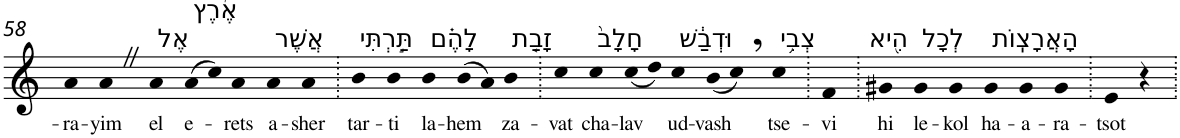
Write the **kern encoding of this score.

**kern	**text
*part1	*part1
*staff1	*staff1
*I"Piano	*
*I'Pno	*
!!LO:PB:g=z
*clefG2	*
*k[]	*
=58	=58
!	!LO:LY:b
4a	-ra-
!	!LO:LY:b
4aZ	-yim
!LO:TX:a:t=אֶל	!
!	!LO:LY:b
4a	el
!LO:TX:a:t=אֶ֜רֶץ	!
!	!LO:LY:b
(>8a	e-
8cc)	.
!	!LO:LY:b
4a	-rets
!LO:TX:a:t=אֲשֶׁר	!
!	!LO:LY:b
4a	a-
!	!LO:LY:b
4a	-sher
=59.	=59.
!LO:TX:a:t=תַּ֣רְתִּי	!
!	!LO:LY:b
4b	tar-
!	!LO:LY:b
4b	-ti
!LO:TX:a:t=לָהֶ֗ם	!
!	!LO:LY:b
4b	la-
!	!LO:LY:b
(>8b	-hem
8a)	.
!LO:TX:a:t=זָבַ֤ת	!
!	!LO:LY:b
4b	za-
=60.	=60.
!	!LO:LY:b
4cc	-vat
!LO:TX:a:t=חָלָב֙	!
!	!LO:LY:b
4cc	cha-
!	!LO:LY:b
(<8cc	-lav
8dd)	.
!LO:TX:a:t=וּדְבַ֔שׁ	!
!	!LO:LY:b
4cc	ud-
!	!LO:LY:b
(<8b	-vash
8cc,)	.
!LO:TX:a:t=צְבִ֥י	!
!	!LO:LY:b
4cc	tse-
=61.	=61.
!	!LO:LY:b
4f	-vi
=62.	=62.
!LO:TX:a:t=הִ֖יא	!
!	!LO:LY:b
4g#X	hi
!LO:TX:a:t=לְכָל	!
!	!LO:LY:b
4g#	le-
!	!LO:LY:b
4g#	-kol
!LO:TX:a:t=הָאֲרָצֽוֹת	!
!	!LO:LY:b
4g#	ha-
!	!LO:LY:b
4g#	-a-
!	!LO:LY:b
4g#	-ra-
=63.	=63.
!	!LO:LY:b
4e	-tsot
4r	.
=.	=.
*-	*-
